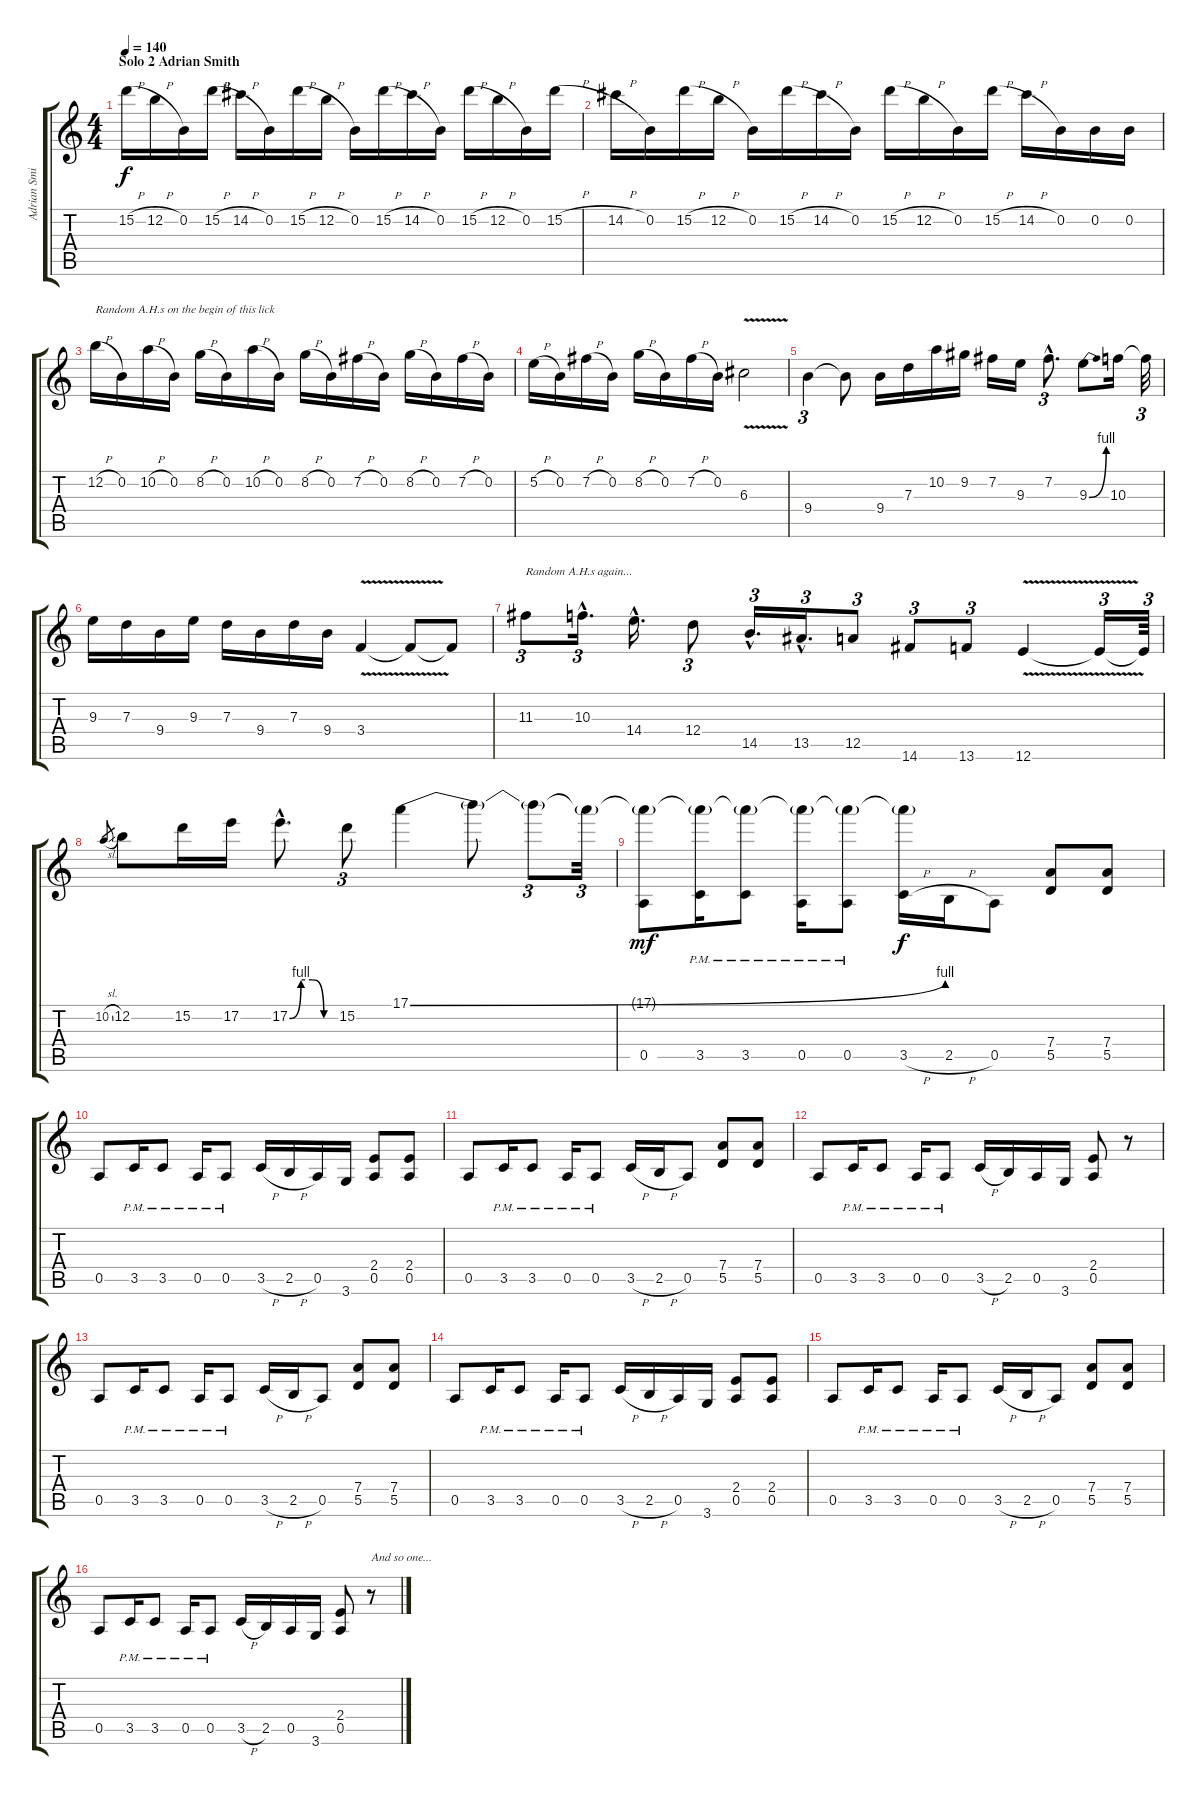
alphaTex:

\track ("Adrian Smith" "Adrian Smi") {instrument distortionguitar}
\staff {score tabs}
\tuning (E4 B3 G3 D3 A2 E2) {hide}
\ts (4 4)
\section ("" "Solo 2 Adrian Smith")
\tempo 140
\clef g2
\ks c
15.2{h}.16{dy f volume 16} 12.2{h}.16 0.2.16 15.2{h}.16 14.2{h}.16 0.2.16 15.2{h}.16 12.2{h}.16 0.2.16 15.2{h}.16 14.2{h}.16 0.2.16 15.2{h}.16 12.2{h}.16 0.2.16 15.2{h}.16 |
14.2{h}.16 0.2.16 15.2{h}.16 12.2{h}.16 0.2.16 15.2{h}.16 14.2{h}.16 0.2.16 15.2{h}.16 12.2{h}.16 0.2.16 15.2{h}.16 14.2{h}.16 0.2.16 0.2.16 0.2.16 |
12.2{h}.16{txt "Random A.H.s on the begin of this lick"} 0.2.16 10.2{h}.16 0.2.16 8.2{h}.16 0.2.16 10.2{h}.16 0.2.16 8.2{h}.16 0.2.16 7.2{h}.16 0.2.16 8.2{h}.16 0.2.16 7.2{h}.16 0.2.16 |
5.2{h}.16 0.2.16 7.2{h}.16 0.2.16 8.2{h}.16 0.2.16 7.2{h}.16 0.2.16 6.3{v}.2 |
9.4.4{tu (3 2)} 9.4{t}.8 9.4.16 7.3.16 10.2.16 9.2.16 7.2.16 9.3.16 7.2{hac}.8{d tu (3 2)} 9.3{be (bend 0 0 60 4)}.8 10.3.16 10.3{t}.32{tu (3 2)} |
9.3.16 7.3.16 9.4.16 9.3.16 7.3.16 9.4.16 7.3.16 9.4.16 3.4{v}.4 3.4{t}.8 3.4{t}.8 |
11.3.8{tu (3 2) txt "Random A.H.s again..."} 10.3{hac}.16{d tu (3 2)} 14.4{hac}.16{d} 12.4.8{tu (3 2)} 14.5{hac}.16{d tu (3 2)} 13.5{hac}.16{d tu (3 2)} 12.5.8{tu (3 2)} 14.6.8{tu (3 2)} 13.6.8{tu (3 2)} 12.6{v}.4 12.6{t}.16{tu (3 2)} 12.6{t}.64{tu (3 2)} |
10.2{sl}.8{gr} 12.2.8 15.2.16 17.2.16 17.2{be (custom 0 0 15 4 30 4 45 0 60 0) hac}.8{d} 15.2.8{tu (3 2)} 17.1{be (bend 0 0 60 4)}.4 17.1{t}.8 17.1{t}.8{tu (3 2)} 17.1{t}.32{tu (3 2)} |
(17.1{t} 0.5).8{dy mf} (17.1{t} 3.5{pm}).16 (17.1{t} 3.5{pm}).8 (17.1{t} 0.5{pm}).16 (17.1{t} 0.5{pm}).8{volume 10} (17.1{t} 3.5{h}).16{dy f} 2.5{h}.16 0.5.8 (7.4 5.5).8 (7.4 5.5).8 |
0.5.8 3.5{pm}.16 3.5{pm}.8 0.5{pm}.16 0.5{pm}.8 3.5{h}.16 2.5{h}.16 0.5.16 3.6.16 (2.4 0.5).8 (2.4 0.5).8 |
0.5.8 3.5{pm}.16 3.5{pm}.8 0.5{pm}.16 0.5{pm}.8 3.5{h}.16 2.5{h}.16 0.5.8 (7.4 5.5).8 (7.4 5.5).8 |
0.5.8 3.5{pm}.16 3.5{pm}.8 0.5{pm}.16 0.5{pm}.8 3.5{h}.16 2.5.16 0.5.16 3.6.16 (2.4 0.5).8 r.8 |
0.5.8 3.5{pm}.16 3.5{pm}.8 0.5{pm}.16 0.5{pm}.8 3.5{h}.16 2.5{h}.16 0.5.8 (7.4 5.5).8 (7.4 5.5).8 |
0.5.8 3.5{pm}.16 3.5{pm}.8 0.5{pm}.16 0.5{pm}.8 3.5{h}.16 2.5{h}.16 0.5.16 3.6.16 (2.4 0.5).8 (2.4 0.5).8 |
0.5.8 3.5{pm}.16 3.5{pm}.8 0.5{pm}.16 0.5{pm}.8 3.5{h}.16 2.5{h}.16 0.5.8 (7.4 5.5).8 (7.4 5.5).8 |
0.5.8 3.5{pm}.16 3.5{pm}.8 0.5{pm}.16 0.5{pm}.8 3.5{h}.16 2.5.16 0.5.16 3.6.16 (2.4 0.5).8 r.8{txt "And so one..."}
